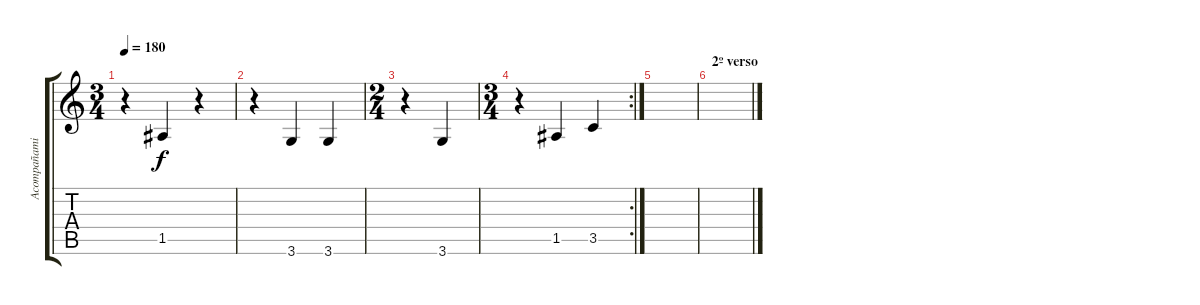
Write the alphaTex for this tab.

\track ("Acompañamiento" "Acompañami") {instrument acousticguitarsteel}
\staff {score tabs}
\tuning (E4 B3 G3 D3 A2 E2) {hide}
\ts (3 4)
\tempo 180
\clef g2
\ks c
r.4{dy f} 1.5.4 r.4 |
r.4 3.6.4 3.6.4 |
\ts (2 4)
r.4 3.6.4 |
\rc 2
\ts (3 4)
r.4 1.5.4 3.5.4 |
|
\section ("" "2º verso")
